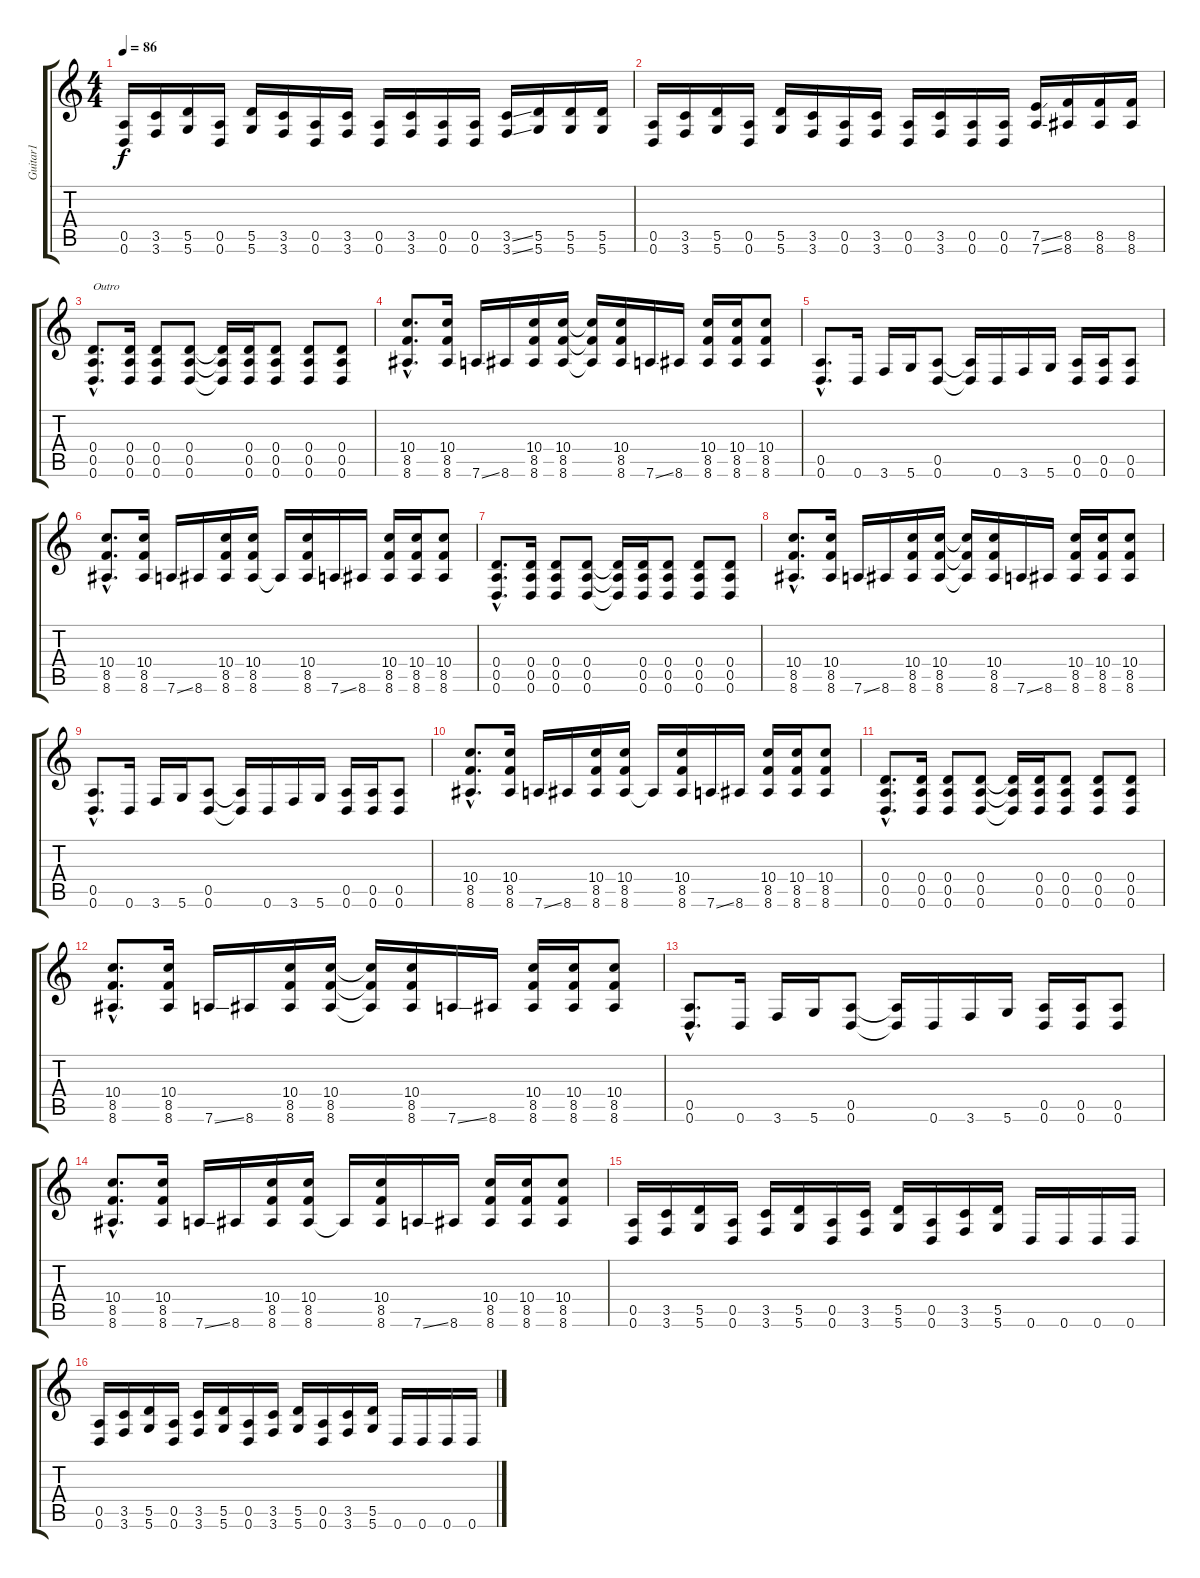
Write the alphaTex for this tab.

\track ("Guitar1" "Guitar1") {instrument overdrivenguitar}
\staff {score tabs}
\tuning (E4 B3 G3 D3 A2 D2) {hide}
\ts (4 4)
\tempo 86
\clef g2
\ks c
(0.5 0.6).16{dy f} (3.5 3.6).16 (5.5 5.6).16 (0.5 0.6).16 (5.5 5.6).16 (3.5 3.6).16 (0.5 0.6).16 (3.5 3.6).16 (0.5 0.6).16 (3.5 3.6).16 (0.5 0.6).16 (0.5 0.6).16 (3.5{ss} 3.6{ss}).16 (5.5 5.6).16 (5.5 5.6).16 (5.5 5.6).16 |
(0.5 0.6).16 (3.5 3.6).16 (5.5 5.6).16 (0.5 0.6).16 (5.5 5.6).16 (3.5 3.6).16 (0.5 0.6).16 (3.5 3.6).16 (0.5 0.6).16 (3.5 3.6).16 (0.5 0.6).16 (0.5 0.6).16 (7.5{ss} 7.6{ss}).16 (8.5 8.6).16 (8.5 8.6).16 (8.5 8.6).16 |
(0.4{hac} 0.5{hac} 0.6{hac}).8{d txt "Outro"} (0.4 0.5 0.6).16 (0.4 0.5 0.6).8 (0.4 0.5 0.6).8 (0.4{t} 0.5{t} 0.6{t}).16 (0.4 0.5 0.6).16 (0.4 0.5 0.6).8 (0.4 0.5 0.6).8 (0.4 0.5 0.6).8 |
(10.4{hac} 8.5{hac} 8.6{hac}).8{d} (10.4 8.5 8.6).16 7.6{ss}.16 8.6.16 (10.4 8.5 8.6).16 (10.4 8.5 8.6).16 (10.4{t} 8.5{t} 8.6{t}).16 (10.4 8.5 8.6).16 7.6{ss}.16 8.6.16 (10.4 8.5 8.6).16 (10.4 8.5 8.6).16 (10.4 8.5 8.6).8 |
(0.5{hac} 0.6{hac}).8{d} 0.6.16 3.6.16 5.6.16 (0.5 0.6).8 (0.5{t} 0.6{t}).16 0.6.16 3.6.16 5.6.16 (0.5 0.6).16 (0.5 0.6).16 (0.5 0.6).8 |
(10.4{hac} 8.5{hac} 8.6{hac}).8{d} (10.4 8.5 8.6).16 7.6{ss}.16 8.6.16 (10.4 8.5 8.6).16 (10.4 8.5 8.6).16 8.6{t}.16 (10.4 8.5 8.6).16 7.6{ss}.16 8.6.16 (10.4 8.5 8.6).16 (10.4 8.5 8.6).16 (10.4 8.5 8.6).8 |
(0.4{hac} 0.5{hac} 0.6{hac}).8{d} (0.4 0.5 0.6).16 (0.4 0.5 0.6).8 (0.4 0.5 0.6).8 (0.4{t} 0.5{t} 0.6{t}).16 (0.4 0.5 0.6).16 (0.4 0.5 0.6).8 (0.4 0.5 0.6).8 (0.4 0.5 0.6).8 |
(10.4{hac} 8.5{hac} 8.6{hac}).8{d} (10.4 8.5 8.6).16 7.6{ss}.16 8.6.16 (10.4 8.5 8.6).16 (10.4 8.5 8.6).16 (10.4{t} 8.5{t} 8.6{t}).16 (10.4 8.5 8.6).16 7.6{ss}.16 8.6.16 (10.4 8.5 8.6).16 (10.4 8.5 8.6).16 (10.4 8.5 8.6).8 |
(0.5{hac} 0.6{hac}).8{d} 0.6.16 3.6.16 5.6.16 (0.5 0.6).8 (0.5{t} 0.6{t}).16 0.6.16 3.6.16 5.6.16 (0.5 0.6).16 (0.5 0.6).16 (0.5 0.6).8 |
(10.4{hac} 8.5{hac} 8.6{hac}).8{d} (10.4 8.5 8.6).16 7.6{ss}.16 8.6.16 (10.4 8.5 8.6).16 (10.4 8.5 8.6).16 8.6{t}.16 (10.4 8.5 8.6).16 7.6{ss}.16 8.6.16 (10.4 8.5 8.6).16 (10.4 8.5 8.6).16 (10.4 8.5 8.6).8 |
(0.4{hac} 0.5{hac} 0.6{hac}).8{d} (0.4 0.5 0.6).16 (0.4 0.5 0.6).8 (0.4 0.5 0.6).8 (0.4{t} 0.5{t} 0.6{t}).16 (0.4 0.5 0.6).16 (0.4 0.5 0.6).8 (0.4 0.5 0.6).8 (0.4 0.5 0.6).8 |
(10.4{hac} 8.5{hac} 8.6{hac}).8{d} (10.4 8.5 8.6).16 7.6{ss}.16 8.6.16 (10.4 8.5 8.6).16 (10.4 8.5 8.6).16 (10.4{t} 8.5{t} 8.6{t}).16 (10.4 8.5 8.6).16 7.6{ss}.16 8.6.16 (10.4 8.5 8.6).16 (10.4 8.5 8.6).16 (10.4 8.5 8.6).8 |
(0.5{hac} 0.6{hac}).8{d} 0.6.16 3.6.16 5.6.16 (0.5 0.6).8 (0.5{t} 0.6{t}).16 0.6.16 3.6.16 5.6.16 (0.5 0.6).16 (0.5 0.6).16 (0.5 0.6).8 |
(10.4{hac} 8.5{hac} 8.6{hac}).8{d} (10.4 8.5 8.6).16 7.6{ss}.16 8.6.16 (10.4 8.5 8.6).16 (10.4 8.5 8.6).16 8.6{t}.16 (10.4 8.5 8.6).16 7.6{ss}.16 8.6.16 (10.4 8.5 8.6).16 (10.4 8.5 8.6).16 (10.4 8.5 8.6).8 |
(0.5 0.6).16 (3.5 3.6).16 (5.5 5.6).16 (0.5 0.6).16 (3.5 3.6).16 (5.5 5.6).16 (0.5 0.6).16 (3.5 3.6).16 (5.5 5.6).16 (0.5 0.6).16 (3.5 3.6).16 (5.5 5.6).16 0.6.16 0.6.16 0.6.16 0.6.16 |
(0.5 0.6).16 (3.5 3.6).16 (5.5 5.6).16 (0.5 0.6).16 (3.5 3.6).16 (5.5 5.6).16 (0.5 0.6).16 (3.5 3.6).16 (5.5 5.6).16 (0.5 0.6).16 (3.5 3.6).16 (5.5 5.6).16 0.6.16 0.6.16 0.6.16 0.6.16
